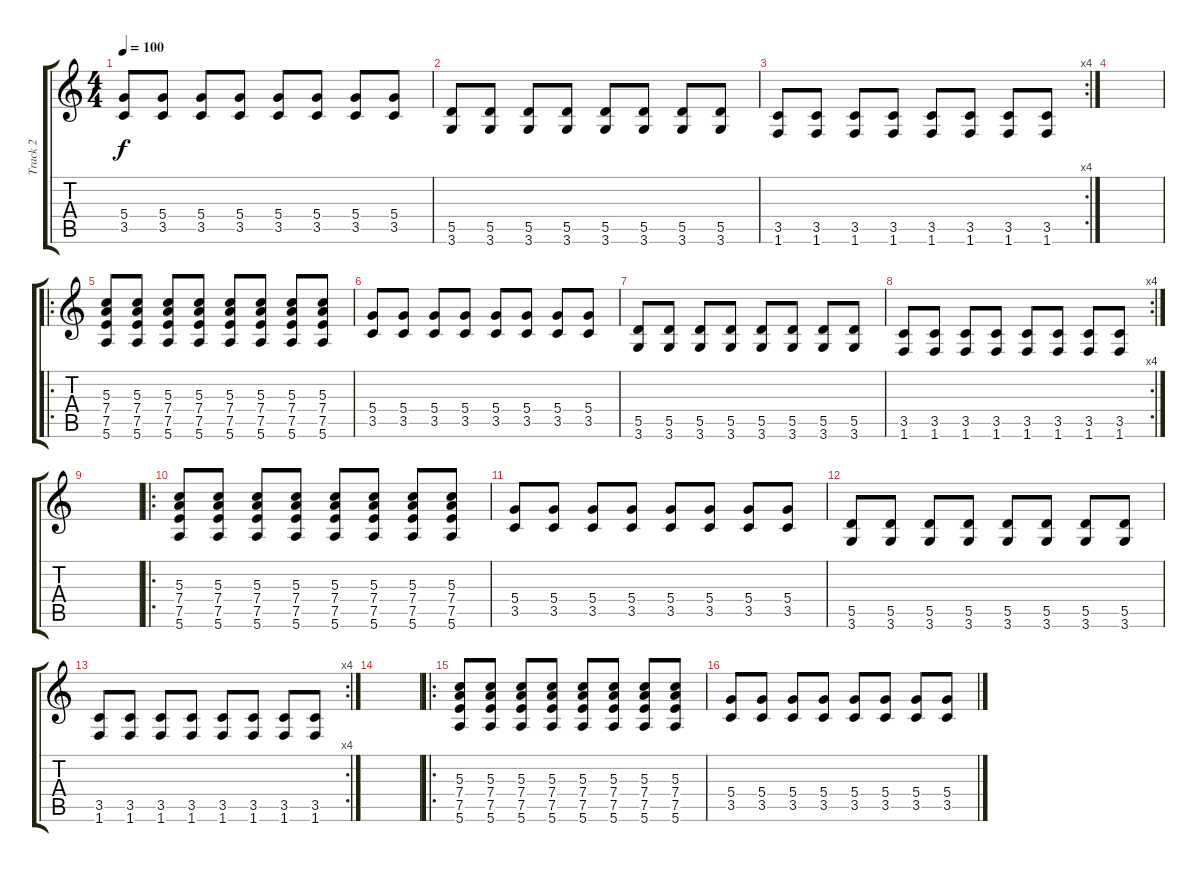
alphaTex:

\track ("Track 2" "Track 2") {instrument overdrivenguitar}
\staff {score tabs}
\tuning (E4 B3 G3 D3 A2 E2) {hide}
\ts (4 4)
\tempo 100
\clef g2
\ks c
(5.4 3.5).8{dy f} (5.4 3.5).8 (5.4 3.5).8 (5.4 3.5).8 (5.4 3.5).8 (5.4 3.5).8 (5.4 3.5).8 (5.4 3.5).8 |
(5.5 3.6).8 (5.5 3.6).8 (5.5 3.6).8 (5.5 3.6).8 (5.5 3.6).8 (5.5 3.6).8 (5.5 3.6).8 (5.5 3.6).8 |
\rc 4
(3.5 1.6).8 (3.5 1.6).8 (3.5 1.6).8 (3.5 1.6).8 (3.5 1.6).8 (3.5 1.6).8 (3.5 1.6).8 (3.5 1.6).8 |
|
\ro
(5.3 7.4 7.5 5.6).8 (5.3 7.4 7.5 5.6).8 (5.3 7.4 7.5 5.6).8 (5.3 7.4 7.5 5.6).8 (5.3 7.4 7.5 5.6).8 (5.3 7.4 7.5 5.6).8 (5.3 7.4 7.5 5.6).8 (5.3 7.4 7.5 5.6).8 |
(5.4 3.5).8 (5.4 3.5).8 (5.4 3.5).8 (5.4 3.5).8 (5.4 3.5).8 (5.4 3.5).8 (5.4 3.5).8 (5.4 3.5).8 |
(5.5 3.6).8 (5.5 3.6).8 (5.5 3.6).8 (5.5 3.6).8 (5.5 3.6).8 (5.5 3.6).8 (5.5 3.6).8 (5.5 3.6).8 |
\rc 4
(3.5 1.6).8 (3.5 1.6).8 (3.5 1.6).8 (3.5 1.6).8 (3.5 1.6).8 (3.5 1.6).8 (3.5 1.6).8 (3.5 1.6).8 |
|
\ro
(5.3 7.4 7.5 5.6).8 (5.3 7.4 7.5 5.6).8 (5.3 7.4 7.5 5.6).8 (5.3 7.4 7.5 5.6).8 (5.3 7.4 7.5 5.6).8 (5.3 7.4 7.5 5.6).8 (5.3 7.4 7.5 5.6).8 (5.3 7.4 7.5 5.6).8 |
(5.4 3.5).8 (5.4 3.5).8 (5.4 3.5).8 (5.4 3.5).8 (5.4 3.5).8 (5.4 3.5).8 (5.4 3.5).8 (5.4 3.5).8 |
(5.5 3.6).8 (5.5 3.6).8 (5.5 3.6).8 (5.5 3.6).8 (5.5 3.6).8 (5.5 3.6).8 (5.5 3.6).8 (5.5 3.6).8 |
\rc 4
(3.5 1.6).8 (3.5 1.6).8 (3.5 1.6).8 (3.5 1.6).8 (3.5 1.6).8 (3.5 1.6).8 (3.5 1.6).8 (3.5 1.6).8 |
|
\ro
(5.3 7.4 7.5 5.6).8 (5.3 7.4 7.5 5.6).8 (5.3 7.4 7.5 5.6).8 (5.3 7.4 7.5 5.6).8 (5.3 7.4 7.5 5.6).8 (5.3 7.4 7.5 5.6).8 (5.3 7.4 7.5 5.6).8 (5.3 7.4 7.5 5.6).8 |
(5.4 3.5).8 (5.4 3.5).8 (5.4 3.5).8 (5.4 3.5).8 (5.4 3.5).8 (5.4 3.5).8 (5.4 3.5).8 (5.4 3.5).8
